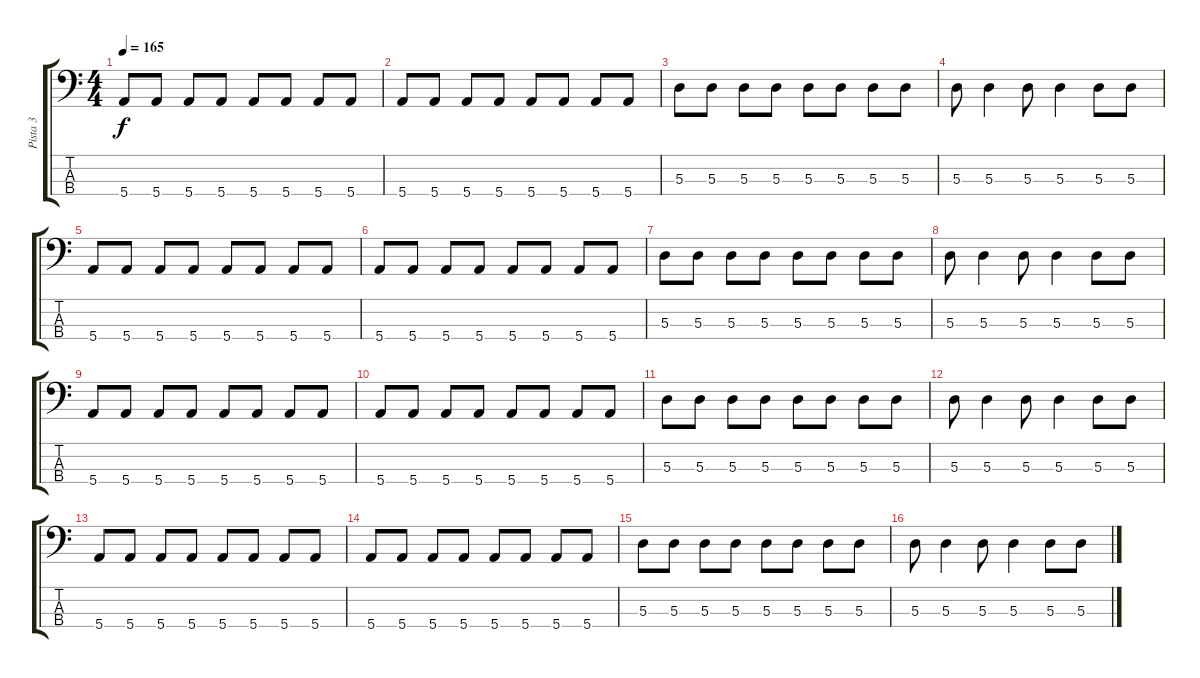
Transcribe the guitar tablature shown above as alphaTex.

\track ("Pista 3" "Pista 3") {instrument electricbassfinger}
\staff {score tabs}
\tuning (G2 D2 A1 E1) {hide}
\ts (4 4)
\tempo 165
\clef f4
\ks c
5.4.8{dy f} 5.4.8 5.4.8 5.4.8 5.4.8 5.4.8 5.4.8 5.4.8 |
5.4.8 5.4.8 5.4.8 5.4.8 5.4.8 5.4.8 5.4.8 5.4.8 |
5.3.8 5.3.8 5.3.8 5.3.8 5.3.8 5.3.8 5.3.8 5.3.8 |
5.3.8 5.3.4 5.3.8 5.3.4 5.3.8 5.3.8 |
5.4.8 5.4.8 5.4.8 5.4.8 5.4.8 5.4.8 5.4.8 5.4.8 |
5.4.8 5.4.8 5.4.8 5.4.8 5.4.8 5.4.8 5.4.8 5.4.8 |
5.3.8 5.3.8 5.3.8 5.3.8 5.3.8 5.3.8 5.3.8 5.3.8 |
5.3.8 5.3.4 5.3.8 5.3.4 5.3.8 5.3.8 |
5.4.8 5.4.8 5.4.8 5.4.8 5.4.8 5.4.8 5.4.8 5.4.8 |
5.4.8 5.4.8 5.4.8 5.4.8 5.4.8 5.4.8 5.4.8 5.4.8 |
5.3.8 5.3.8 5.3.8 5.3.8 5.3.8 5.3.8 5.3.8 5.3.8 |
5.3.8 5.3.4 5.3.8 5.3.4 5.3.8 5.3.8 |
5.4.8 5.4.8 5.4.8 5.4.8 5.4.8 5.4.8 5.4.8 5.4.8 |
5.4.8 5.4.8 5.4.8 5.4.8 5.4.8 5.4.8 5.4.8 5.4.8 |
5.3.8 5.3.8 5.3.8 5.3.8 5.3.8 5.3.8 5.3.8 5.3.8 |
5.3.8 5.3.4 5.3.8 5.3.4 5.3.8 5.3.8
